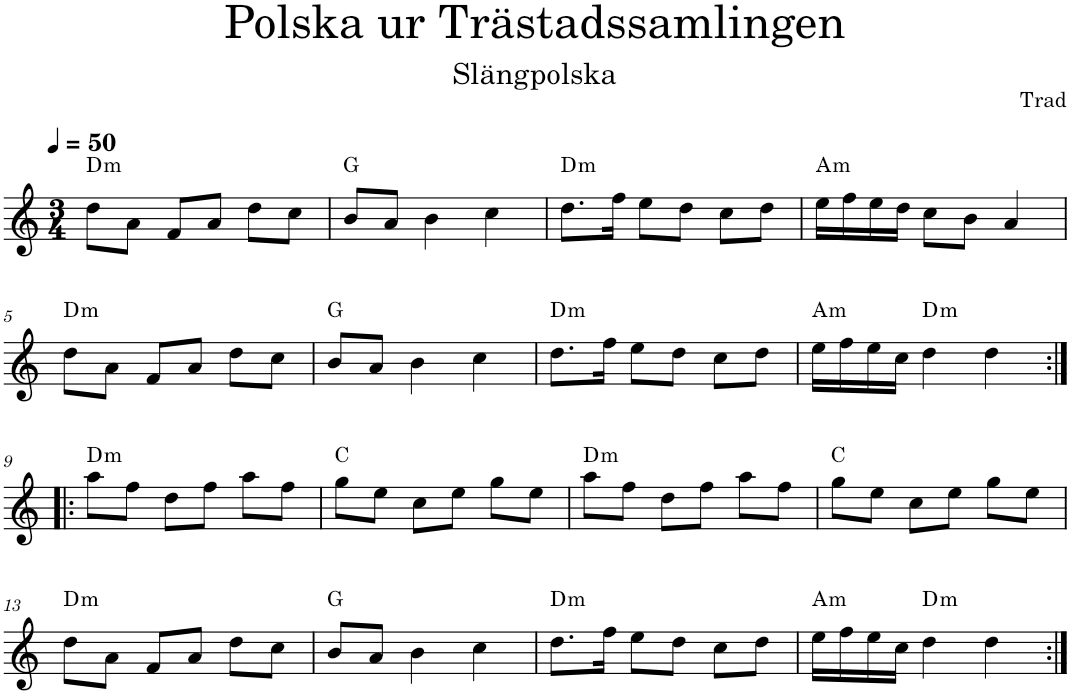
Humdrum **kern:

**kern	**harte
*part1	*part1
*staff1	*
*I"Violin	*
*I'Vln.	*
*clefG2	*
*k[]	*
*M3/4	*
*MM50	*
=1	=1
!	!LO:H:kt=m
8dd\L	D:min
8a\J	.
8f/L	.
8a/J	.
8dd\L	.
8cc\J	.
=2	=2
8b/L	G:maj
8a/J	.
4b\	.
4cc\	.
=3	=3
!	!LO:H:kt=m
8.dd\L	D:min
16ff\Jk	.
8ee\L	.
8dd\J	.
8cc\L	.
8dd\J	.
=4	=4
!	!LO:H:kt=m
16ee\LL	A:min
16ff\	.
16ee\	.
16dd\JJ	.
8cc\L	.
8b\J	.
4a/	.
!!LO:LB:g=z
=5	=5
!	!LO:H:kt=m
8dd\L	D:min
8a\J	.
8f/L	.
8a/J	.
8dd\L	.
8cc\J	.
=6	=6
8b/L	G:maj
8a/J	.
4b\	.
4cc\	.
=7	=7
!	!LO:H:kt=m
8.dd\L	D:min
16ff\Jk	.
8ee\L	.
8dd\J	.
8cc\L	.
8dd\J	.
=8	=8
!	!LO:H:kt=m
16ee\LL	A:min
16ff\	.
16ee\	.
16cc\JJ	.
!	!LO:H:kt=m
4dd\	D:min
4dd\	.
!!LO:LB:g=z
=9:|!|:	=9:|!|:
!	!LO:H:kt=m
8aa\L	D:min
8ff\J	.
8dd\L	.
8ff\J	.
8aa\L	.
8ff\J	.
=10	=10
8gg\L	C:maj
8ee\J	.
8cc\L	.
8ee\J	.
8gg\L	.
8ee\J	.
=11	=11
!	!LO:H:kt=m
8aa\L	D:min
8ff\J	.
8dd\L	.
8ff\J	.
8aa\L	.
8ff\J	.
=12	=12
8gg\L	C:maj
8ee\J	.
8cc\L	.
8ee\J	.
8gg\L	.
8ee\J	.
!!LO:LB:g=z
=13	=13
!	!LO:H:kt=m
8dd\L	D:min
8a\J	.
8f/L	.
8a/J	.
8dd\L	.
8cc\J	.
=14	=14
8b/L	G:maj
8a/J	.
4b\	.
4cc\	.
=15	=15
!	!LO:H:kt=m
8.dd\L	D:min
16ff\Jk	.
8ee\L	.
8dd\J	.
8cc\L	.
8dd\J	.
=16	=16
!	!LO:H:kt=m
16ee\LL	A:min
16ff\	.
16ee\	.
16cc\JJ	.
!	!LO:H:kt=m
4dd\	D:min
4dd\	.
=:|!	=:|!
*-	*-
